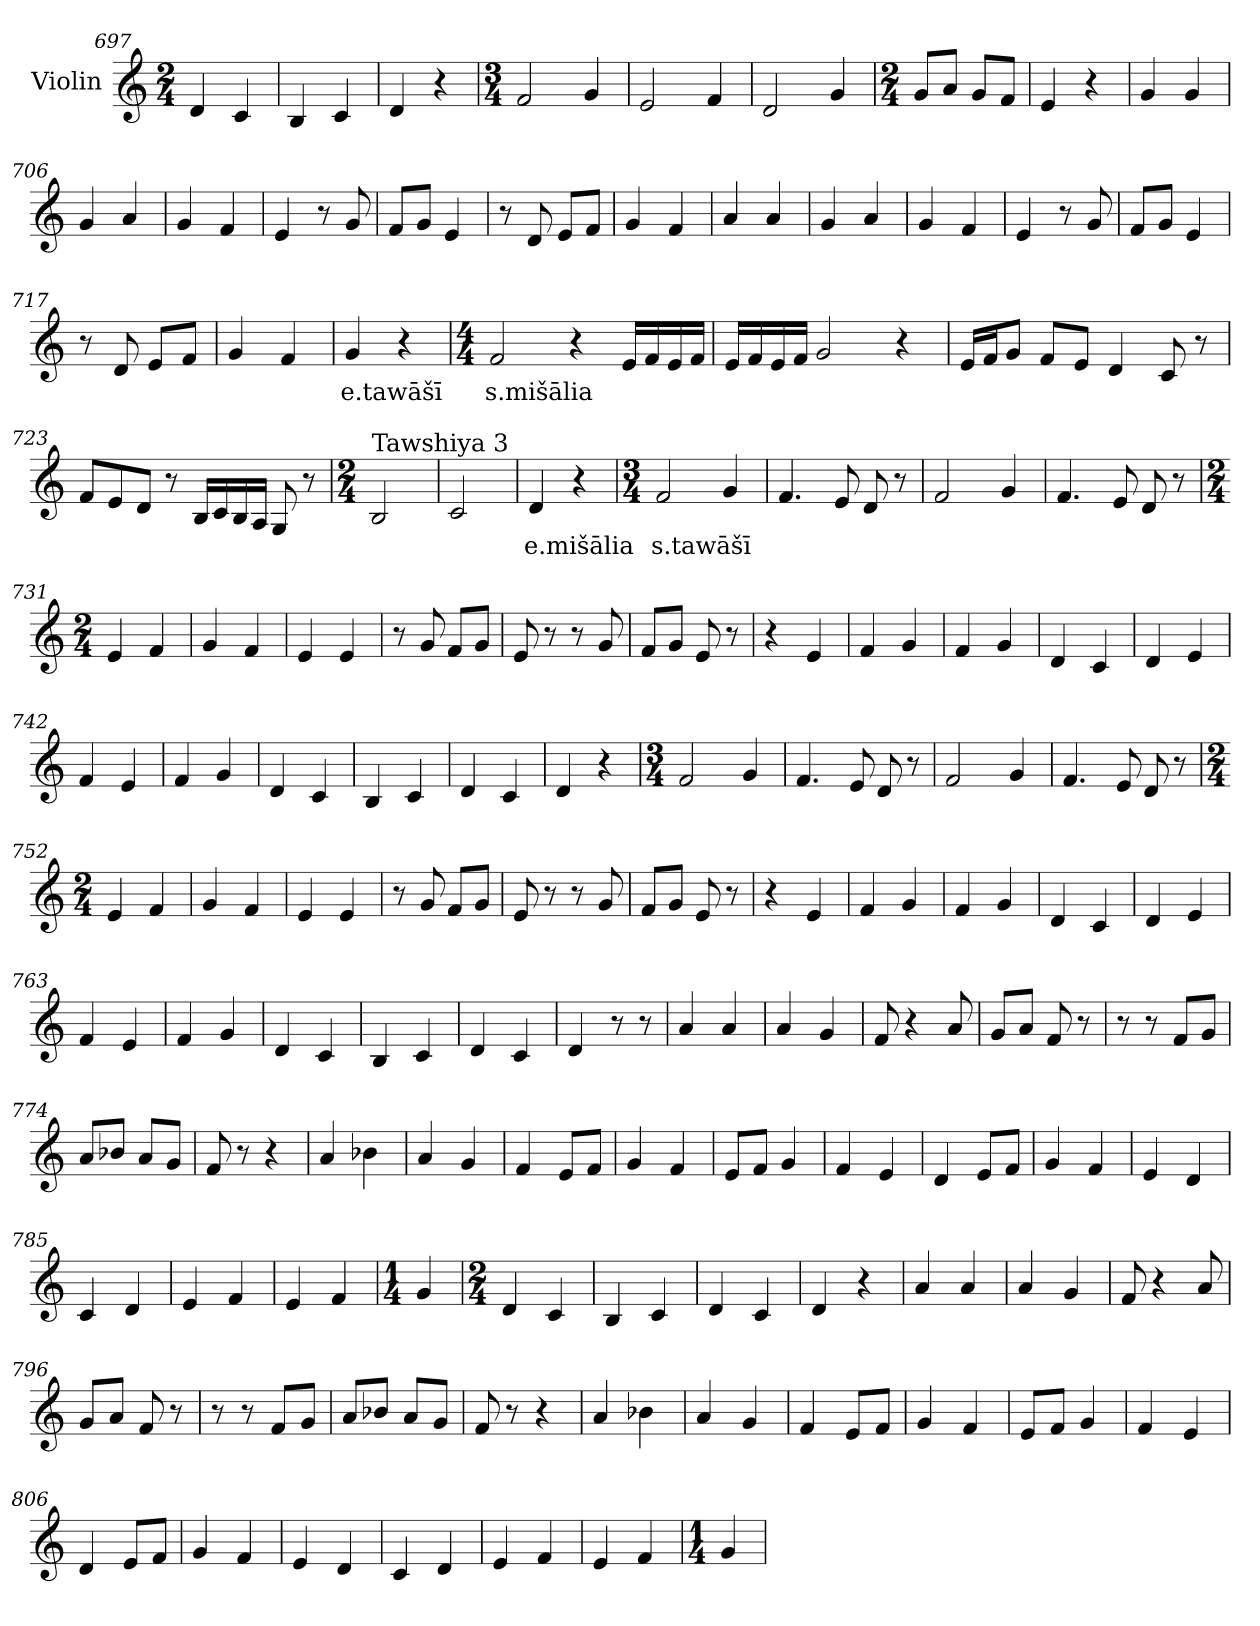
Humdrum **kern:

**kern	**text
*part1	*part1
*staff1	*staff1
*I"Violin	*
*clefG2	*
*k[]	*
*M2/4	*
=697	=697
4d/	.
4c/	.
=698	=698
4B/	.
4c/	.
=699	=699
4d/	.
4r	.
=700	=700
*M3/4	*
2f/	.
4g/	.
=701	=701
2e/	.
4f/	.
=702	=702
2d/	.
4g/	.
=703	=703
*M2/4	*
8g/L	.
8a/J	.
8g/L	.
8f/J	.
=704	=704
4e/	.
4r	.
!!LO:LB:g=z
=705	=705
4g/	.
4g/	.
=706	=706
4g/	.
4a/	.
=707	=707
4g/	.
4f/	.
=708	=708
4e/	.
8r	.
8g/	.
=709	=709
8f/L	.
8g/J	.
4e/	.
=710	=710
8r	.
8d/	.
8e/L	.
8f/J	.
=711	=711
4g/	.
4f/	.
=712	=712
4a/	.
4a/	.
=713	=713
4g/	.
4a/	.
=714	=714
4g/	.
4f/	.
!!LO:PB:g=z
=715	=715
4e/	.
8r	.
8g/	.
=716	=716
8f/L	.
8g/J	.
4e/	.
=717	=717
8r	.
8d/	.
8e/L	.
8f/J	.
=718	=718
4g/	.
4f/	.
=719	=719
!	!LO:LY:b
4g/	e.tawāšī
4r	.
=720	=720
*M4/4	*
*MM90	*
!	!LO:LY:b
2f/	s.mišālia
4r	.
16e/LL	.
16f/	.
16e/	.
16f/JJ	.
=721	=721
16e/LL	.
16f/	.
16e/	.
16f/JJ	.
2g/	.
4r	.
!!LO:LB:g=z
=722	=722
16e/LL	.
16f/J	.
8g/J	.
8f/L	.
8e/J	.
4d/	.
8c/	.
8r	.
=723	=723
8f/L	.
8e/	.
8d/J	.
8r	.
16B/LL	.
16c/	.
16B/	.
16A/JJ	.
8G/	.
8r	.
=724	=724
*M2/4	*
*MM150	*
!LO:TX:a:t=Tawshiya 3	!
2B/	.
=725	=725
2c/	.
=726	=726
!	!LO:LY:b
4d/	e.mišālia
4r	.
=727	=727
*M3/4	*
!	!LO:LY:b
2f/	s.tawāšī
4g/	.
!!LO:LB:g=z
=728	=728
4.f/	.
8e/	.
8d/	.
8r	.
=729	=729
2f/	.
4g/	.
=730	=730
4.f/	.
8e/	.
8d/	.
8r	.
=731	=731
*M2/4	*
4e/	.
4f/	.
=732	=732
4g/	.
4f/	.
=733	=733
4e/	.
4e/	.
=734	=734
8r	.
8g/	.
8f/L	.
8g/J	.
=735	=735
8e/	.
8r	.
8r	.
8g/	.
!!LO:LB:g=z
=736	=736
8f/L	.
8g/J	.
8e/	.
8r	.
=737	=737
4r	.
4e/	.
=738	=738
4f/	.
4g/	.
=739	=739
4f/	.
4g/	.
=740	=740
4d/	.
4c/	.
=741	=741
4d/	.
4e/	.
=742	=742
4f/	.
4e/	.
=743	=743
4f/	.
4g/	.
=744	=744
4d/	.
4c/	.
=745	=745
4B/	.
4c/	.
!!LO:LB:g=z
=746	=746
4d/	.
4c/	.
=747	=747
4d/	.
4r	.
=748	=748
*M3/4	*
2f/	.
4g/	.
=749	=749
4.f/	.
8e/	.
8d/	.
8r	.
=750	=750
2f/	.
4g/	.
=751	=751
4.f/	.
8e/	.
8d/	.
8r	.
=752	=752
*M2/4	*
4e/	.
4f/	.
=753	=753
4g/	.
4f/	.
!!LO:LB:g=z
=754	=754
4e/	.
4e/	.
=755	=755
8r	.
8g/	.
8f/L	.
8g/J	.
=756	=756
8e/	.
8r	.
8r	.
8g/	.
=757	=757
8f/L	.
8g/J	.
8e/	.
8r	.
=758	=758
4r	.
4e/	.
=759	=759
4f/	.
4g/	.
=760	=760
4f/	.
4g/	.
=761	=761
4d/	.
4c/	.
=762	=762
4d/	.
4e/	.
=763	=763
4f/	.
4e/	.
!!LO:LB:g=z
=764	=764
4f/	.
4g/	.
=765	=765
4d/	.
4c/	.
=766	=766
4B/	.
4c/	.
=767	=767
4d/	.
4c/	.
=768	=768
4d/	.
8r	.
8r	.
=769	=769
4a/	.
4a/	.
=770	=770
4a/	.
4g/	.
=771	=771
8f/	.
4r	.
8a/	.
=772	=772
8g/L	.
8a/J	.
8f/	.
8r	.
=773	=773
8r	.
8r	.
8f/L	.
8g/J	.
!!LO:LB:g=z
=774	=774
8a/L	.
8b-X/J	.
8a/L	.
8g/J	.
=775	=775
8f/	.
8r	.
4r	.
=776	=776
4a/	.
4b-X\	.
=777	=777
4a/	.
4g/	.
=778	=778
4f/	.
8e/L	.
8f/J	.
=779	=779
4g/	.
4f/	.
=780	=780
8e/L	.
8f/J	.
4g/	.
=781	=781
4f/	.
4e/	.
=782	=782
4d/	.
8e/L	.
8f/J	.
=783	=783
4g/	.
4f/	.
!!LO:PB:g=z
=784	=784
4e/	.
4d/	.
=785	=785
4c/	.
4d/	.
=786	=786
4e/	.
4f/	.
=787	=787
4e/	.
4f/	.
=788	=788
*M1/4	*
4g/	.
=789	=789
*M2/4	*
4d/	.
4c/	.
=790	=790
4B/	.
4c/	.
=791	=791
4d/	.
4c/	.
=792	=792
4d/	.
4r	.
=793	=793
4a/	.
4a/	.
!!LO:LB:g=z
=794	=794
4a/	.
4g/	.
=795	=795
8f/	.
4r	.
8a/	.
=796	=796
8g/L	.
8a/J	.
8f/	.
8r	.
=797	=797
8r	.
8r	.
8f/L	.
8g/J	.
=798	=798
8a/L	.
8b-X/J	.
8a/L	.
8g/J	.
=799	=799
8f/	.
8r	.
4r	.
=800	=800
4a/	.
4b-X\	.
=801	=801
4a/	.
4g/	.
=802	=802
4f/	.
8e/L	.
8f/J	.
!!LO:LB:g=z
=803	=803
4g/	.
4f/	.
=804	=804
8e/L	.
8f/J	.
4g/	.
=805	=805
4f/	.
4e/	.
=806	=806
4d/	.
8e/L	.
8f/J	.
=807	=807
4g/	.
4f/	.
=808	=808
4e/	.
4d/	.
=809	=809
4c/	.
4d/	.
=810	=810
4e/	.
4f/	.
=811	=811
4e/	.
4f/	.
=812	=812
*M1/4	*
4g/	.
=	=
*-	*-
